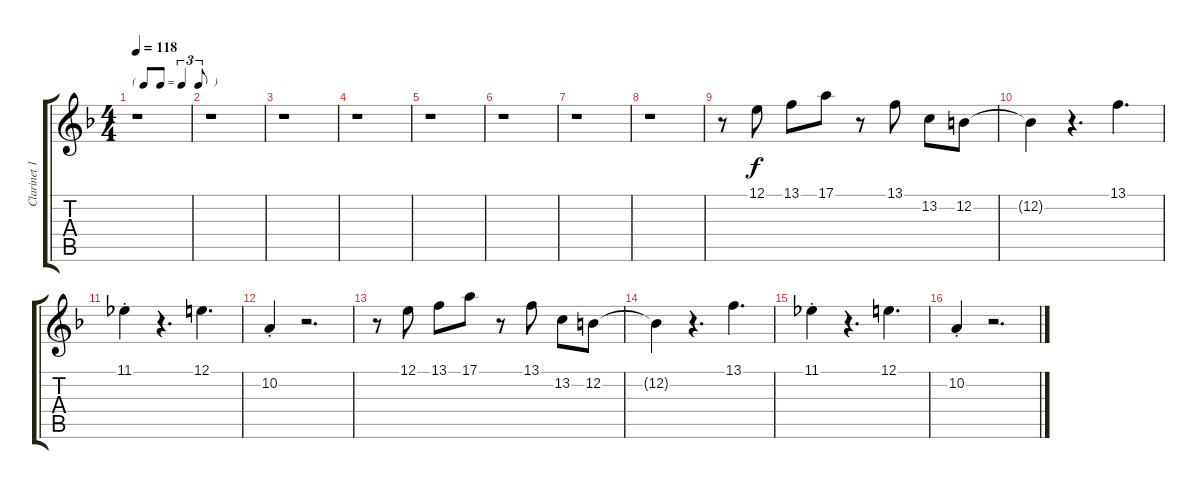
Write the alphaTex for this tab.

\track ("Clarinet 1 - Hubert Rostaing" "Clarinet 1") {instrument clarinet}
\staff {score tabs}
\tuning (E4 B3 G3 D3 A2 E2) {hide}
\ts (4 4)
\tf triplet8th
\tempo 118
\clef g2
\ks f
r.1{dy f} |
r.1 |
r.1 |
r.1 |
r.1 |
r.1 |
r.1 |
r.1 |
r.8 12.1.8 13.1.8 17.1.8 r.8 13.1.8 13.2.8 12.2.8 |
12.2{t}.4 r.4{d} 13.1.4{d} |
11.1{st}.4 r.4{d} 12.1.4{d} |
10.2{st}.4 r.2{d} |
r.8 12.1.8 13.1.8 17.1.8 r.8 13.1.8 13.2.8 12.2.8 |
12.2{t}.4 r.4{d} 13.1.4{d} |
11.1{st}.4 r.4{d} 12.1.4{d} |
10.2{st}.4 r.2{d}
